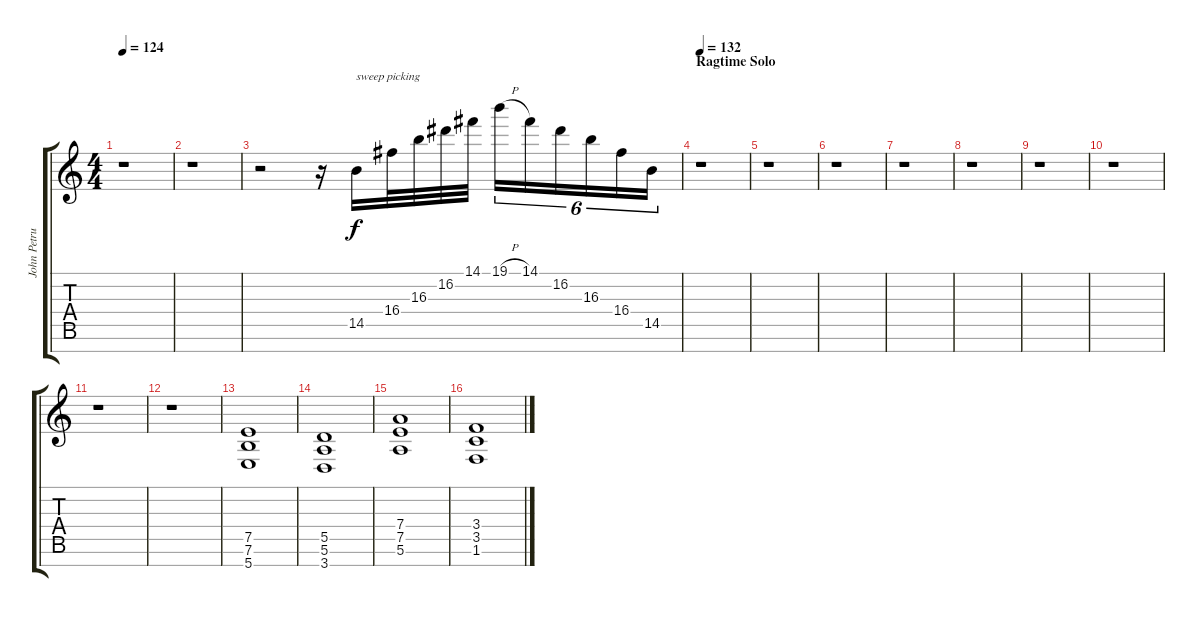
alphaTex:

\track ("John Petrucci Guitar 2" "John Petru") {instrument overdrivenguitar}
\staff {score tabs}
\tuning (E4 B3 G3 D3 A2 E2 B1) {hide}
\ts (4 4)
\tempo 124
\clef g2
\ks c
r.1{dy f} |
r.1 |
r.2 r.16 14.5.16{txt "sweep picking"} 16.4.32 16.3.32 16.2.32 14.1.32 19.1{h}.16{tu (6 4)} 14.1.16{tu (6 4)} 16.2.16{tu (6 4)} 16.3.16{tu (6 4)} 16.4.16{tu (6 4)} 14.5.16{tu (6 4)} |
\section ("" "Ragtime Solo")
\tempo 132
r.1 |
r.1 |
r.1 |
r.1 |
r.1 |
r.1 |
r.1 |
r.1 |
r.1 |
(7.5 7.6 5.7).1 |
(5.5 5.6 3.7).1 |
(7.4 7.5 5.6).1 |
(3.4 3.5 1.6).1
